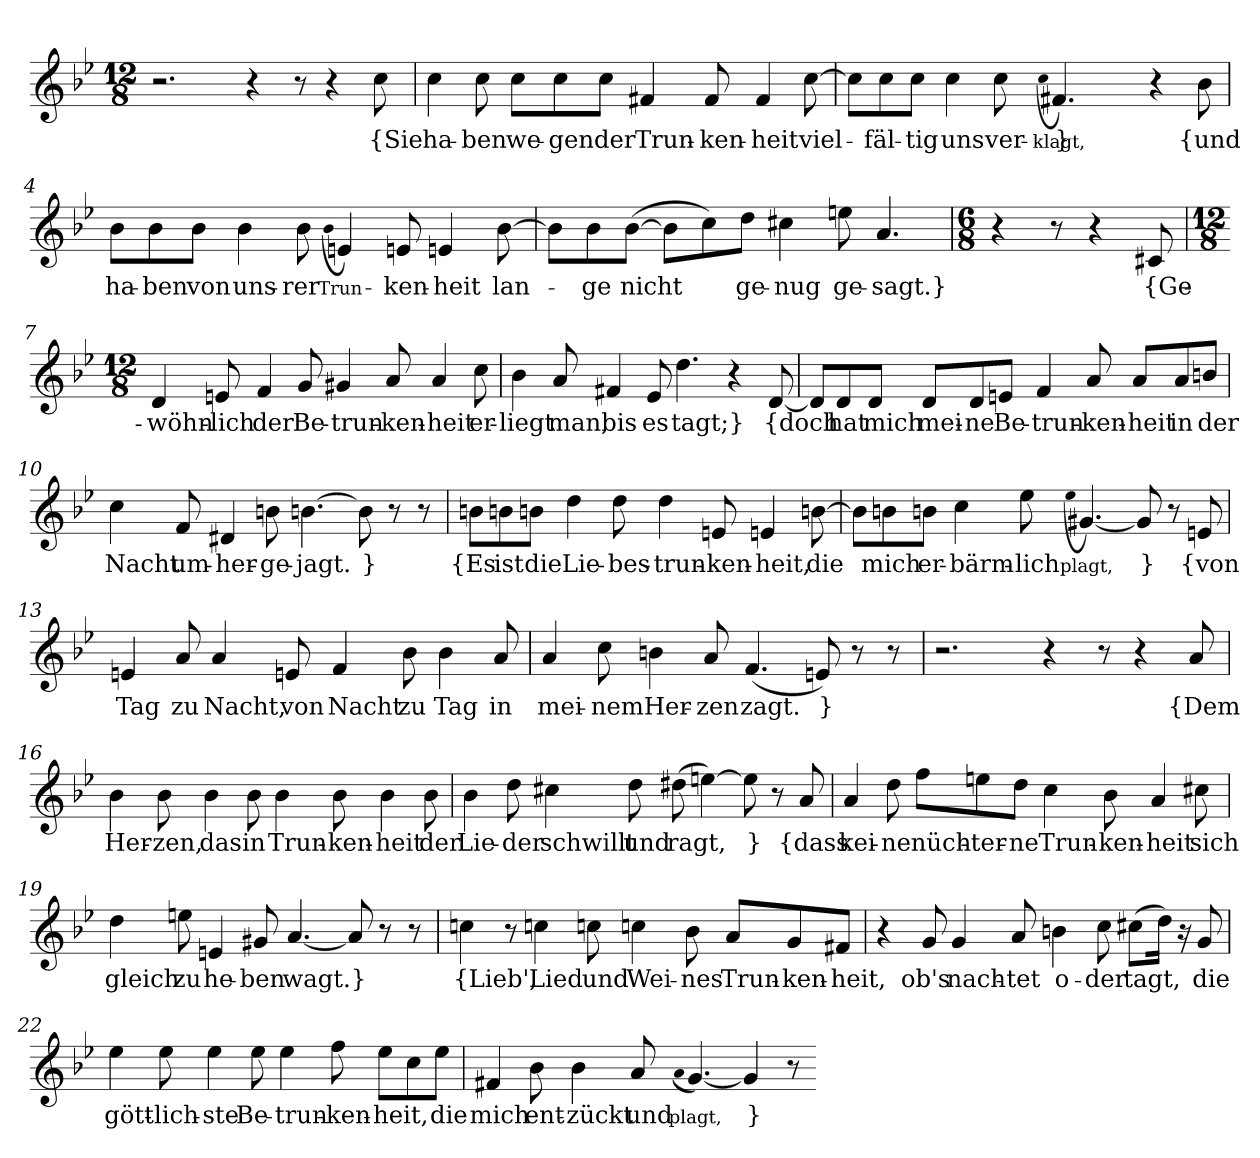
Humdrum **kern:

**kern	**text
*part1	*part1
*staff1	*staff1
*clefG2	*
*k[b-e-]	*
*M12/8	*
=1	=1
2.r	.
4r	.
8r	.
4r	.
8cc	{Sie
=2	=2
4cc	ha-
8cc	-ben
8cc\L	we-
8cc\	-gen
8cc\J	der
4f#X	Trun-
8f#	-ken-
4f#	-heit
[8cc	viel-
=3	=3
8cc\L]	.
8cc\	-fäl-
8cc\J	-tig
4cc	uns
8cc	ver-
(qcc	-klagt,
4.f#X)	}
4r	.
8b-	{und
=4	=4
8b-\L	ha-
8b-\	-ben
8b-\J	von
4b-	uns-
8b-	-rer
(qb-	Trun-
4en)	.
8en	-ken-
4en	-heit
[8b-	lan-
=5	=5
8b-\L]	.
8b-\	-ge
([8b-\J	nicht
8b-\L]	.
8cc\)	.
8dd\J	ge-
4cc#X	-nug
8een	ge-
4.a	-sagt.}
=6	=6
*M6/8	*
4r	.
8r	.
4r	.
8c#X	{Ge-
=7	=7
*M12/8	*
4d	-wöhn-
8en	-lich
4f	der
8g	Be-
4g#X	-trun-
8a	-ken-
4a	-heit
8cc	er-
=8	=8
4b-	-liegt
8a	man,
4f#X	bis
8e-	es
4.dd	tagt;}
4r	.
[8d	{doch
=9	=9
8d/L]	.
8d/	hat
8d/J	mich
8d/L	mei-
8d/	-ne
8en/J	Be-
4f	-trun-
8a	-ken-
8a/L	-heit
8a/	in
8bn/J	der
=10	=10
4cc	Nacht
8f	um-
4d#X	-her-
8bn	-ge-
[4.bn	-jagt.
8bn]	}
8r	.
8r	.
=11	=11
8bn\L	{Es
8bn\	ist
8bn\J	die
4dd	Lie-
8dd	-bes-
4dd	-trun-
8en	-ken-
4en	-heit,
[8bn	die
=12	=12
8bn\L]	.
8bn\	mich
8bn\J	er-
4cc	-bärm-
8ee-	-lich
(qee-	plagt,
[4.g#X)	.
8g#]	}
8r	.
8en	{von
=13	=13
4en	Tag
8a	zu
4a	Nacht,
8en	von
4f	Nacht
8b-	zu
4b-	Tag
8a	in
=14	=14
4a	mei-
8cc	-nem
4bn	Her-
8a	-zen
(4.f	zagt.
8en)	}
8r	.
8r	.
=15	=15
2.r	.
4r	.
8r	.
4r	.
8a	{Dem
=16	=16
4b-	Her-
8b-	-zen,
4b-	das
8b-	in
4b-	Trun-
8b-	-ken-
4b-	-heit
8b-	der
=17	=17
4b-	Lie-
8dd	-der
4cc#X	schwillt
8dd	und
(8dd#X	ragt,
[4een)	.
8een]	}
8r	.
8a	{dass
=18	=18
4a	kei-
8dd	-ne
8ff\L	nüch-
8een\	-ter-
8dd\J	-ne
4cc	Trun-
8b-	-ken-
4a	-heit
8cc#X	sich
=19	=19
4dd	gleich
8een	zu
4en	he-
8g#X	-ben
[4.a	wagt.
8a]	}
8r	.
8r	.
=20	=20
4ccn	{Lieb',
8r	.
4ccn	Lied
8ccn	und
4ccn	Wei-
8b-	-nes
8a/L	Trun-
8g/	-ken-
8f#X/J	-heit,
=21	=21
4r	.
8g	ob's
4g	nach-
8a	-tet
4bn	o-
8cc	-der
(8cc#X\L	tagt,
16dd\Jk)	.
16r	.
8g	die
=22	=22
4ee-	gött-
8ee-	-lich-
4ee-	-ste
8ee-	Be-
4ee-	-trun-
8ff	-ken-
8ee-\L	-heit,
8cc\	.
8ee-\J	die
=23	=23
4f#X	mich
8b-	ent-
4b-	zückt
8a	und
(qa	plagt,
[4.g)	.
4g]	}
8r	.
=-	=-
*-	*-
